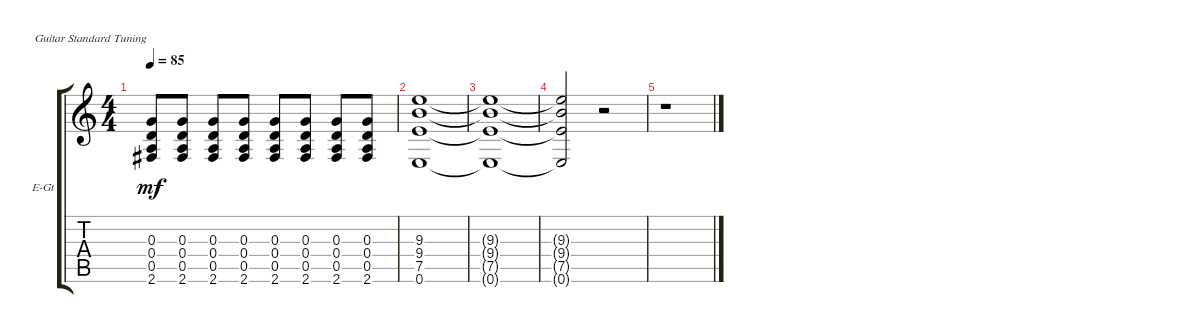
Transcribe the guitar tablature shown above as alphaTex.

\defaultSystemsLayout 4
\bracketExtendMode groupsimilarinstruments
\firstSystemTrackNameOrientation horizontal
\otherSystemsTrackNameOrientation horizontal
\track ("Electric Guitar" "E-Gt") {instrument distortionguitar}
\staff {score tabs}
\tuning (E4 B3 G3 D3 A2 E2)
\ts (4 4)
\tempo 85
\clef g2
\ks c
(2.6 0.5 0.4 0.3).8{dy mf} (2.6 0.5 0.4 0.3).8 (2.6 0.5 0.4 0.3).8 (2.6 0.5 0.4 0.3).8 (2.6 0.5 0.4 0.3).8 (2.6 0.5 0.4 0.3).8 (2.6 0.5 0.4 0.3).8 (2.6 0.5 0.4 0.3).8 |
(0.6 7.5 9.4 9.3).1 |
(0.6{t} 7.5{t} 9.4{t} 9.3{t}).1 |
(0.6{t} 7.5{t} 9.4{t} 9.3{t}).2 r.2 |
r.1
